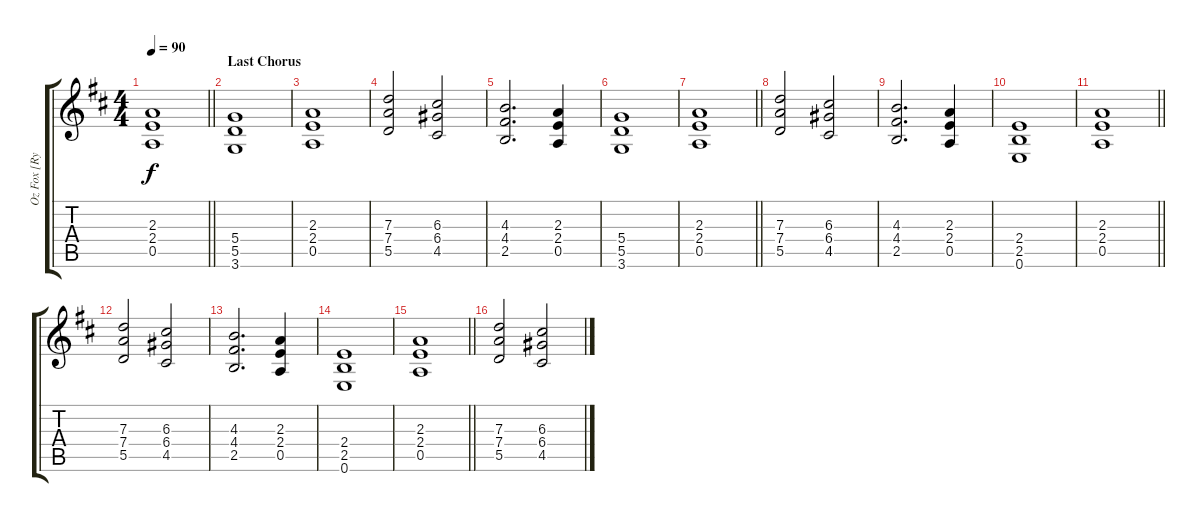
\track ("Oz Fox [Rythm Electric Guitar]" "Oz Fox [Ry") {instrument overdrivenguitar}
\staff {score tabs}
\tuning (E4 B3 G3 D3 A2 E2) {hide}
\ts (4 4)
\tempo 90
\clef g2
\barLineRight lightlight
\ks d
(2.3 2.4 0.5).1{dy f} |
\section ("" "Last Chorus")
(5.4 5.5 3.6).1 |
(2.3 2.4 0.5).1 |
(7.3 7.4 5.5).2 (6.3 6.4 4.5).2 |
(4.3 4.4 2.5).2{d} (2.3 2.4 0.5).4 |
(5.4 5.5 3.6).1 |
\barLineRight lightlight
(2.3 2.4 0.5).1 |
(7.3 7.4 5.5).2 (6.3 6.4 4.5).2 |
(4.3 4.4 2.5).2{d} (2.3 2.4 0.5).4 |
(2.4 2.5 0.6).1 |
\barLineRight lightlight
(2.3 2.4 0.5).1 |
(7.3 7.4 5.5).2 (6.3 6.4 4.5).2 |
(4.3 4.4 2.5).2{d} (2.3 2.4 0.5).4 |
(2.4 2.5 0.6).1 |
\barLineRight lightlight
(2.3 2.4 0.5).1 |
(7.3 7.4 5.5).2 (6.3 6.4 4.5).2
